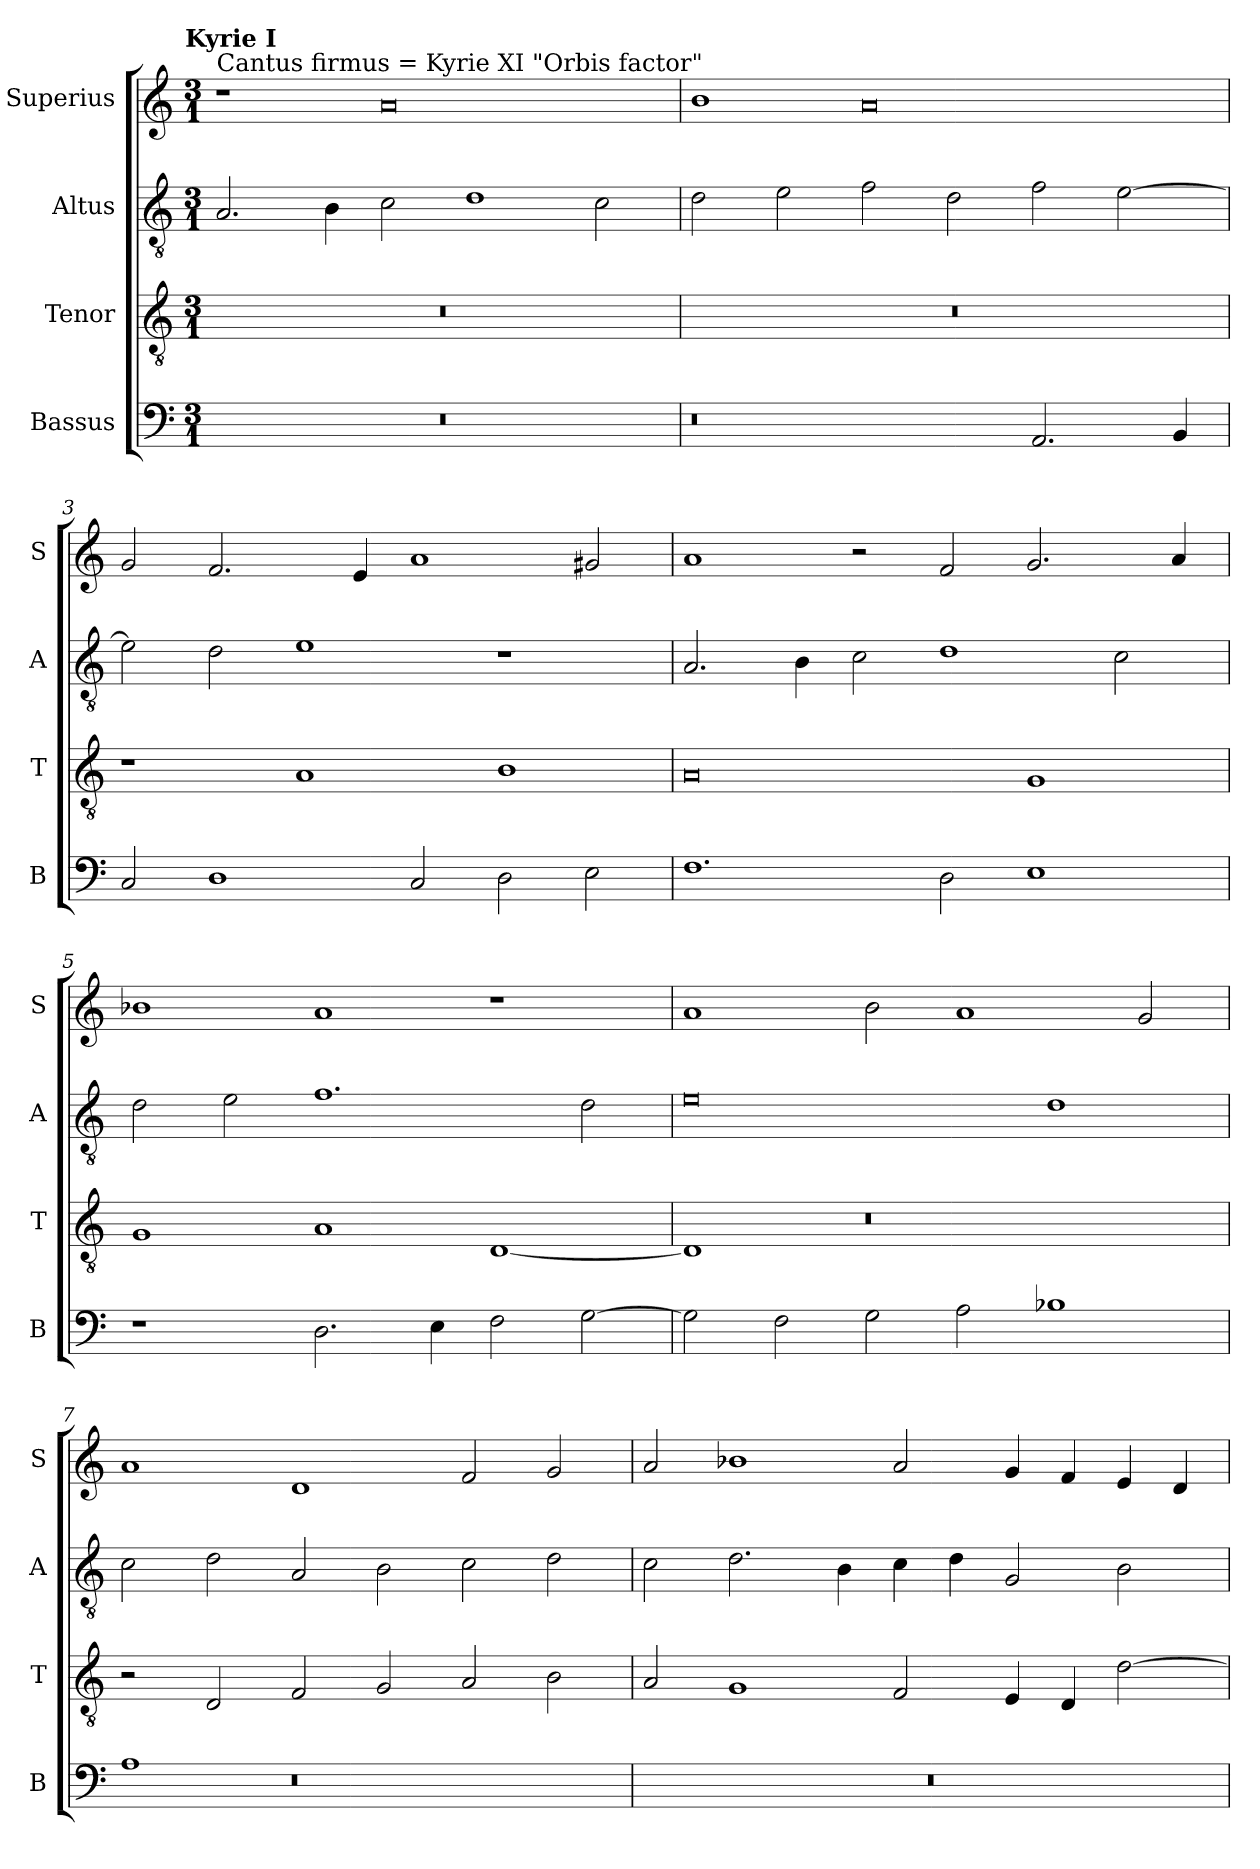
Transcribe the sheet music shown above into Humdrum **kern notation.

**kern	**kern	**kern	**kern
*part4	*part3	*part2	*part1
*staff4	*staff3	*staff2	*staff1
*I"Bassus	*I"Tenor	*I"Altus	*I"Superius
*I'B	*I'T	*I'A	*I'S
*clefF4	*clefGv2	*clefGv2	*clefG2
*k[]	*k[]	*k[]	*k[]
!!LO:TX:omd:t=Kyrie I
*M3/1	*M3/1	*M3/1	*M3/1
=1	=1	=1	=1
!	!	!	!LO:TX:a:t=Cantus firmus = Kyrie XI "Orbis factor"
0.r	0.r	2.A	1r
.	.	4B	.
.	.	2c	0a
.	.	1d	.
.	.	2c	.
=2	=2	=2	=2
0r	0.r	2d	1b
.	.	2e	.
.	.	2f	0a
.	.	2d	.
2.AA	.	2f	.
.	.	[2e	.
4BB	.	.	.
=3	=3	=3	=3
2C	1r	2e]	2g
1D	.	2d	2.f
.	1A	1e	.
.	.	.	4e
2C	.	.	1a
2D	1B	1r	.
2E	.	.	2g#X
=4	=4	=4	=4
1.F	0A	2.A	1a
.	.	4B	.
.	.	2c	2r
2D	.	1d	2f
1E	1G	.	2.g
.	.	2c	.
.	.	.	4a
=5	=5	=5	=5
1r	1G	2d	1b-X
.	.	2e	.
2.D	1A	1.f	1a
4E	.	.	.
2F	[1D	.	1r
[2G	.	2d	.
=6	=6	=6	=6
2G]	1D]	0e	1a
2F	.	.	.
2G	0r	.	2b
2A	.	.	1a
1B-X	.	1d	.
.	.	.	2g
=7	=7	=7	=7
1A	2r	2c	1a
.	2D	2d	.
0r	2F	2A	1d
.	2G	2B	.
.	2A	2c	2f
.	2B	2d	2g
=8	=8	=8	=8
0.r	2A	2c	2a
.	1G	2.d	1b-X
.	.	4B	.
.	2F	4c	2a
.	.	4d	.
.	4E	2G	4g
.	4D	.	4f
.	[2d	2B	4e
.	.	.	4d
=	=	=	=
*-	*-	*-	*-
